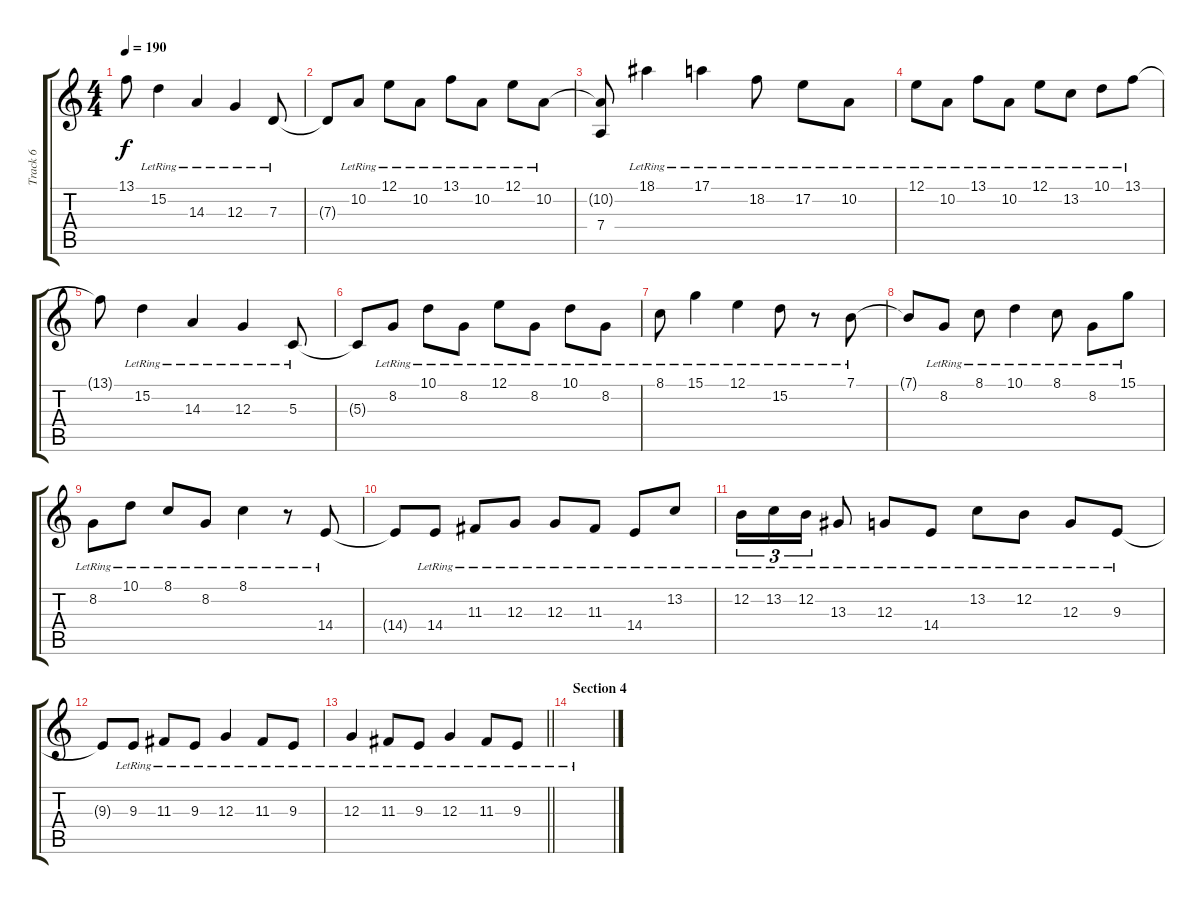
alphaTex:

\track ("Track 6" "Track 6") {instrument acousticgrandpiano}
\staff {score tabs}
\tuning (E4 B3 G3 D3 A2 E2) {hide}
\ts (4 4)
\tempo 190
\clef g2
\ks c
13.1{t}.8{dy f} 15.2{lr}.4 14.3{lr}.4 12.3{lr}.4 7.3{lr}.8 |
7.3{t}.8 10.2{lr}.8 12.1{lr}.8 10.2{lr}.8 13.1{lr}.8 10.2{lr}.8 12.1{lr}.8 10.2{lr}.8 |
(10.2{t} 7.4).8 18.1{lr}.4 17.1{lr}.4 18.2{lr}.8 17.2{lr}.8 10.2{lr}.8 |
12.1{lr}.8 10.2{lr}.8 13.1{lr}.8 10.2{lr}.8 12.1{lr}.8 13.2{lr}.8 10.1{lr}.8 13.1{lr}.8 |
13.1{t}.8 15.2{lr}.4 14.3{lr}.4 12.3{lr}.4 5.3{lr}.8 |
5.3{t}.8 8.2{lr}.8 10.1{lr}.8 8.2{lr}.8 12.1{lr}.8 8.2{lr}.8 10.1{lr}.8 8.2{lr}.8 |
8.1{lr}.8 15.1{lr}.4 12.1{lr}.4 15.2{lr}.8 r.8 7.1{lr}.8 |
7.1{t}.8 8.2{lr}.8 8.1{lr}.8 10.1{lr}.4 8.1{lr}.8 8.2{lr}.8 15.1{lr}.8 |
8.2{lr}.8 10.1{lr}.8 8.1{lr}.8 8.2{lr}.8 8.1{lr}.4 r.8 14.4{lr}.8 |
14.4{t}.8 14.4{lr}.8 11.3{lr}.8 12.3{lr}.8 12.3{lr}.8 11.3{lr}.8 14.4{lr}.8 13.2{lr}.8 |
12.2{lr}.16{tu (3 2)} 13.2{lr}.16{tu (3 2)} 12.2{lr}.16{tu (3 2)} 13.3{lr}.8 12.3{lr}.8 14.4{lr}.8 13.2{lr}.8 12.2{lr}.8 12.3{lr}.8 9.3{lr}.8 |
9.3{t}.8 9.3{lr}.8 11.3{lr}.8 9.3{lr}.8 12.3{lr}.4 11.3{lr}.8 9.3{lr}.8 |
\barLineRight lightlight
12.3{lr}.4 11.3{lr}.8 9.3{lr}.8 12.3{lr}.4 11.3{lr}.8 9.3{lr}.8 |
\section ("" "Section 4")
